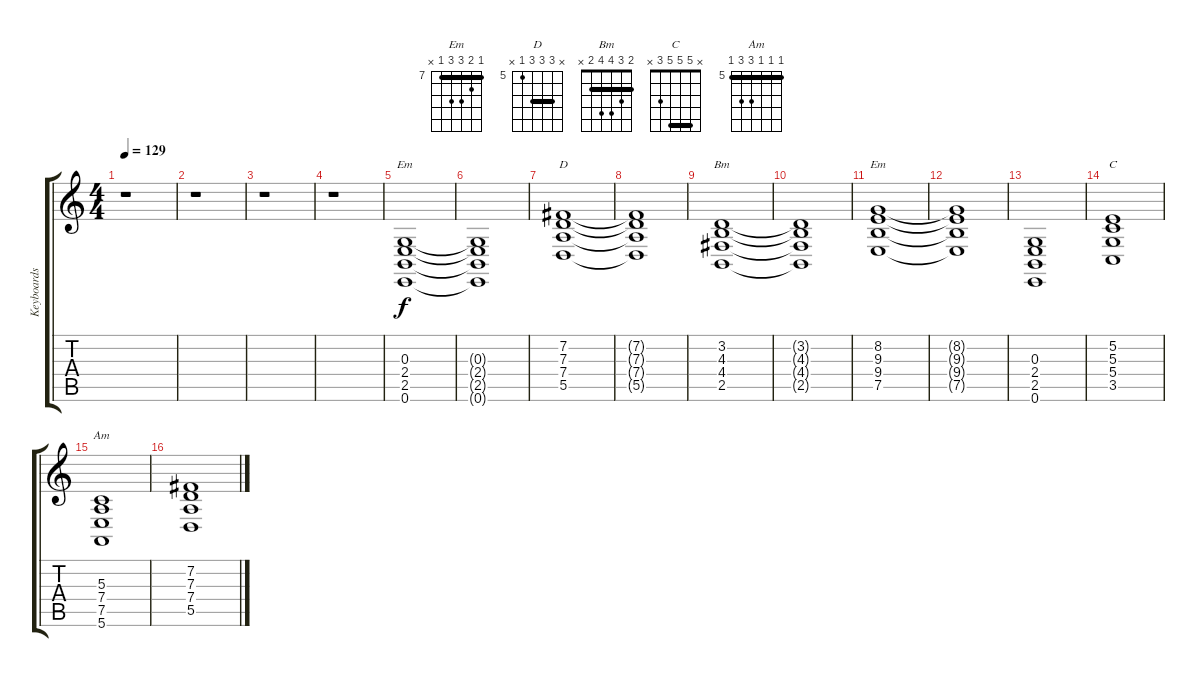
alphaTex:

\track ("Keyboards 2" "Keyboards ") {instrument stringensemble1}
\staff {score tabs}
\tuning (E4 B3 G3 D3 A2 E2) {hide}
\chord ("Em" 0 0 0 2 2 0)
\chord ("D" x 7 7 7 5 x) {firstfret 5 barre 7}
\chord ("Bm" 2 3 4 4 2 x) {barre 2}
\chord ("Em" 7 8 9 9 7 x) {firstfret 7 barre 7}
\chord ("C" x 5 5 5 3 x) {barre 5}
\chord ("Am" 5 5 5 7 7 5) {firstfret 5 barre 5}
\ts (4 4)
\tempo 129
\clef g2
\ks c
r.1{dy f} |
r.1 |
r.1 |
r.1 |
(0.3 2.4 2.5 0.6).1{ch "Em"} |
(0.3{t} 2.4{t} 2.5{t} 0.6{t}).1 |
(7.2 7.3 7.4 5.5).1{ch "D"} |
(7.2{t} 7.3{t} 7.4{t} 5.5{t}).1 |
(3.2 4.3 4.4 2.5).1{ch "Bm"} |
(3.2{t} 4.3{t} 4.4{t} 2.5{t}).1 |
(8.2 9.3 9.4 7.5).1{ch "Em"} |
(8.2{t} 9.3{t} 9.4{t} 7.5{t}).1 |
(0.3 2.4 2.5 0.6).1 |
(5.2 5.3 5.4 3.5).1{ch "C"} |
(5.3 7.4 7.5 5.6).1{ch "Am"} |
(7.2 7.3 7.4 5.5).1
